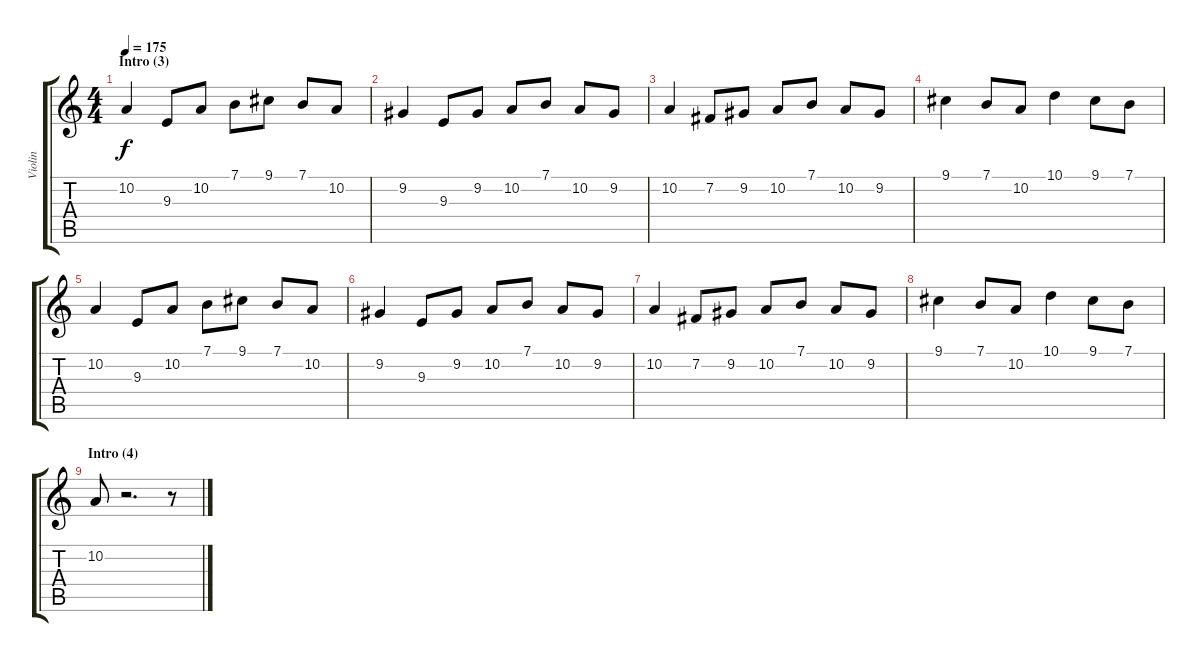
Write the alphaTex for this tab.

\track ("Violin" "Violin") {instrument violin}
\staff {score tabs}
\tuning (E4 B3 G3 D3 A2 E2) {hide}
\ts (4 4)
\section ("" "Intro (3)")
\tempo 175
\clef g2
\ks c
10.2.4{dy f} 9.3.8 10.2.8 7.1.8 9.1.8 7.1.8 10.2.8 |
9.2.4 9.3.8 9.2.8 10.2.8 7.1.8 10.2.8 9.2.8 |
10.2.4 7.2.8 9.2.8 10.2.8 7.1.8 10.2.8 9.2.8 |
9.1.4 7.1.8 10.2.8 10.1.4 9.1.8 7.1.8 |
10.2.4 9.3.8 10.2.8 7.1.8 9.1.8 7.1.8 10.2.8 |
9.2.4 9.3.8 9.2.8 10.2.8 7.1.8 10.2.8 9.2.8 |
10.2.4 7.2.8 9.2.8 10.2.8 7.1.8 10.2.8 9.2.8 |
9.1.4 7.1.8 10.2.8 10.1.4 9.1.8 7.1.8 |
\section ("" "Intro (4)")
10.2.8 r.2{d} r.8
